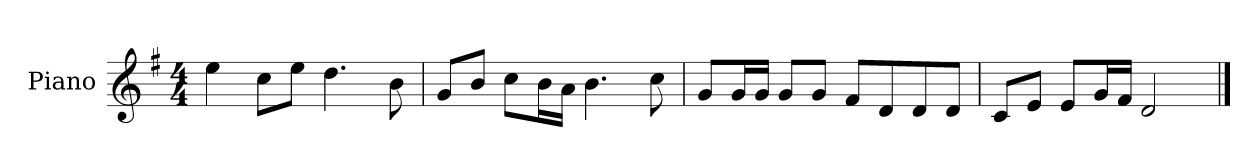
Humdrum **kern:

**kern
*part1
*staff1
*I"Piano
*I'P-no
*clefG2
*k[f#]
*M4/4
*MM90
=1
4ee\
8cc\L
8ee\J
4.dd\
8b\
=2
8g/L
8b/J
8cc\L
16b\L
16a\JJ
4.b\
8cc\
=3
8g/L
16g/L
16g/JJ
8g/L
8g/J
8f#/L
8d/
8d/
8d/J
=4
8c/L
8e/J
8e/L
16g/L
16f#/JJ
2d/
==
*-
